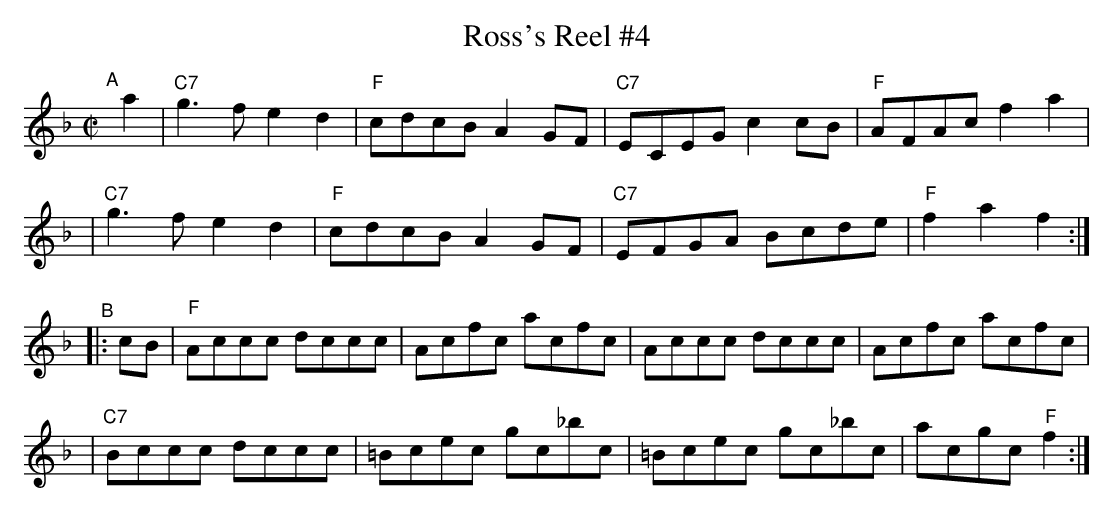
X:1
T: Ross's Reel #4
M: C|
L: 1/8
K: F
"^A"[|]\
   a2 | "C7"g3f e2d2 | "F"cdcB A2GF| "C7"ECEG c2cB | "F"AFAc f2a2 |
      | "C7"g3f e2d2 | "F"cdcB A2GF| "C7"EFGA Bcde | "F"f2a2 f2 :|
"^B"\
|: cB |  "F"Accc dccc |  Acfc acfc  |  Accc dccc  | Acfc acfc  |
      | "C7"Bccc dccc | =Bcec gc_bc | =Bcec gc_bc | acgc "F"f2 :|
